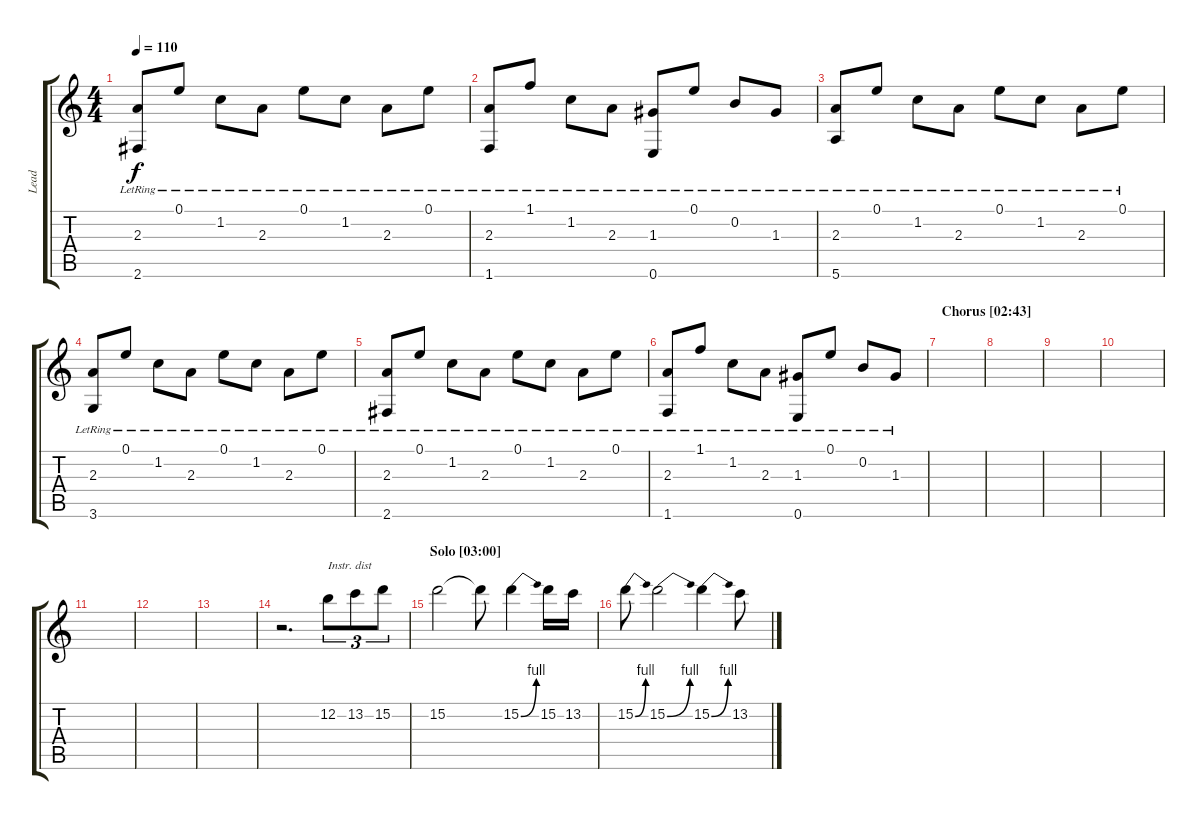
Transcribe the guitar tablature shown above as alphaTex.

\track ("Lead" "Lead") {instrument overdrivenguitar}
\staff {score tabs}
\tuning (E4 B3 G3 D3 A2 E2) {hide}
\ts (4 4)
\tempo 110
\clef g2
\ks c
(2.3{lr} 2.6{lr}).8{dy f} 0.1{lr}.8 1.2{lr}.8 2.3{lr}.8 0.1{lr}.8 1.2{lr}.8 2.3{lr}.8 0.1{lr}.8 |
(2.3{lr} 1.6{lr}).8 1.1{lr}.8 1.2{lr}.8 2.3{lr}.8 (1.3{lr} 0.6{lr}).8 0.1{lr}.8 0.2{lr}.8 1.3{lr}.8 |
(2.3{lr} 5.6{lr}).8 0.1{lr}.8 1.2{lr}.8 2.3{lr}.8 0.1{lr}.8 1.2{lr}.8 2.3{lr}.8 0.1{lr}.8 |
(2.3{lr} 3.6{lr}).8 0.1{lr}.8 1.2{lr}.8 2.3{lr}.8 0.1{lr}.8 1.2{lr}.8 2.3{lr}.8 0.1{lr}.8 |
(2.3{lr} 2.6{lr}).8 0.1{lr}.8 1.2{lr}.8 2.3{lr}.8 0.1{lr}.8 1.2{lr}.8 2.3{lr}.8 0.1{lr}.8 |
(2.3{lr} 1.6{lr}).8 1.1{lr}.8 1.2{lr}.8 2.3{lr}.8 (1.3{lr} 0.6{lr}).8 0.1{lr}.8 0.2{lr}.8 1.3{lr}.8 |
\section ("" "Chorus [02:43]")
|
|
|
|
|
|
|
r.2{d} 12.2.8{tu (3 2) txt "Instr. dist" instrument overdrivenguitar} 13.2.8{tu (3 2)} 15.2.8{tu (3 2)} |
\section ("" "Solo [03:00]")
15.2.2 15.2{t}.8 15.2{be (bend 0 0 60 4)}.4 15.2.16 13.2.16 |
15.2{be (bend 0 0 60 4)}.8 15.2{be (bend 0 0 60 4)}.2 15.2{be (bend 0 0 60 4)}.4 13.2.8
